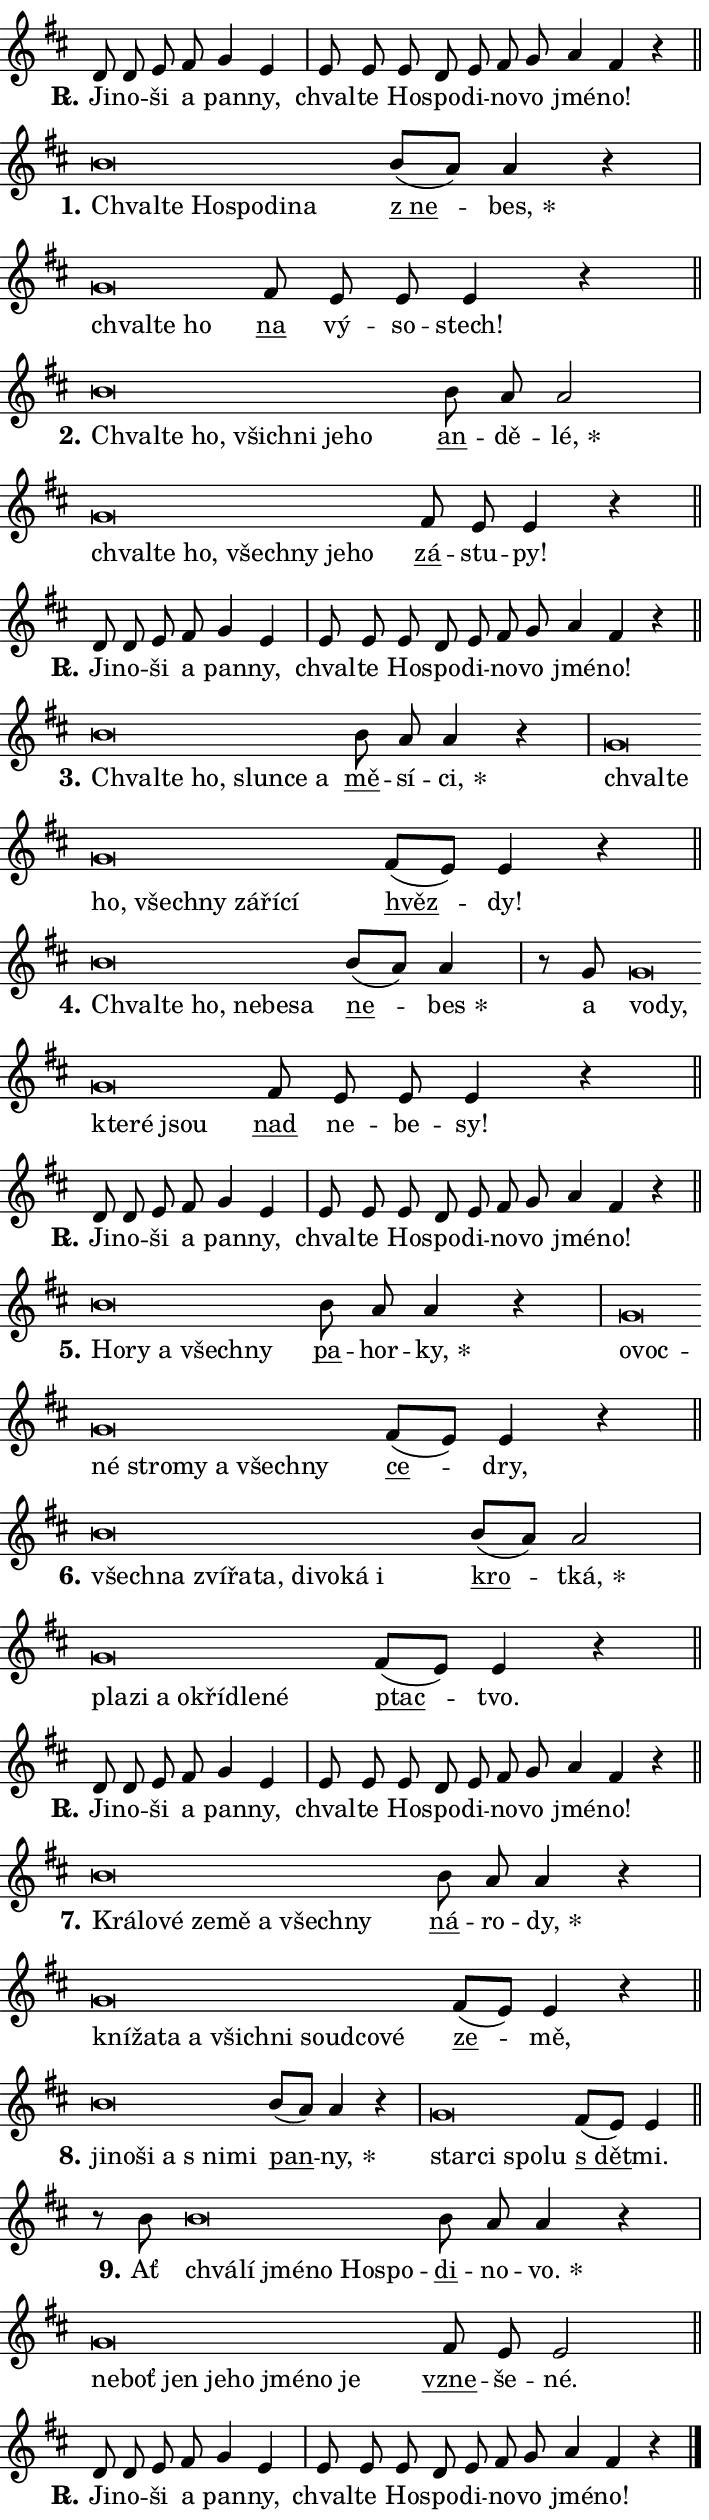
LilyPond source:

\version "2.24.0"
\header { tagline = "" }
\paper {
  indent = 0\cm
  top-margin = 0\cm
  right-margin = 0.13\cm % to fit lyric hyphens
  bottom-margin = 0\cm
  left-margin = 0\cm
  paper-width = 12\cm
  page-breaking = #ly:one-page-breaking
  system-system-spacing.basic-distance = #11
  score-system-spacing.basic-distance = #11
  ragged-last = ##f
}


%% Author: Thomas Morley
%% https://lists.gnu.org/archive/html/lilypond-user/2020-05/msg00002.html
#(define (line-position grob)
"Returns position of @var[grob} in current system:
   @code{'start}, if at first time-step
   @code{'end}, if at last time-step
   @code{'middle} otherwise
"
  (let* ((col (ly:item-get-column grob))
         (ln (ly:grob-object col 'left-neighbor))
         (rn (ly:grob-object col 'right-neighbor))
         (col-to-check-left (if (ly:grob? ln) ln col))
         (col-to-check-right (if (ly:grob? rn) rn col))
         (break-dir-left
           (and
             (ly:grob-property col-to-check-left 'non-musical #f)
             (ly:item-break-dir col-to-check-left)))
         (break-dir-right
           (and
             (ly:grob-property col-to-check-right 'non-musical #f)
             (ly:item-break-dir col-to-check-right))))
        (cond ((eqv? 1 break-dir-left) 'start)
              ((eqv? -1 break-dir-right) 'end)
              (else 'middle))))

#(define (tranparent-at-line-position vctor)
  (lambda (grob)
  "Relying on @code{line-position} select the relevant enry from @var{vctor}.
Used to determine transparency,"
    (case (line-position grob)
      ((end) (not (vector-ref vctor 0)))
      ((middle) (not (vector-ref vctor 1)))
      ((start) (not (vector-ref vctor 2))))))

noteHeadBreakVisibility =
#(define-music-function (break-visibility)(vector?)
"Makes @code{NoteHead}s transparent relying on @var{break-visibility}"
#{
  \override NoteHead.transparent =
    #(tranparent-at-line-position break-visibility)
#})

#(define delete-ledgers-for-transparent-note-heads
  (lambda (grob)
    "Reads whether a @code{NoteHead} is transparent.
If so this @code{NoteHead} is removed from @code{'note-heads} from
@var{grob}, which is supposed to be @code{LedgerLineSpanner}.
As a result ledgers are not printed for this @code{NoteHead}"
    (let* ((nhds-array (ly:grob-object grob 'note-heads))
           (nhds-list
             (if (ly:grob-array? nhds-array)
                 (ly:grob-array->list nhds-array)
                 '()))
           ;; Relies on the transparent-property being done before
           ;; Staff.LedgerLineSpanner.after-line-breaking is executed.
           ;; This is fragile ...
           (to-keep
             (remove
               (lambda (nhd)
                 (ly:grob-property nhd 'transparent #f))
               nhds-list)))
      ;; TODO find a better method to iterate over grob-arrays, similiar
      ;; to filter/remove etc for lists
      ;; For now rebuilt from scratch
      (set! (ly:grob-object grob 'note-heads)  '())
      (for-each
        (lambda (nhd)
          (ly:pointer-group-interface::add-grob grob 'note-heads nhd))
        to-keep))))

squashNotes = {
  \override NoteHead.X-extent = #'(-0.2 . 0.2)
  \override NoteHead.Y-extent = #'(-0.75 . 0)
  \override NoteHead.stencil =
    #(lambda (grob)
       (let ((pos (ly:grob-property grob 'staff-position)))
         (begin
           (if (< pos -7) (display "ERROR: Lower brevis then expected\n") (display ""))
           (if (<= pos -6) ly:text-interface::print ly:note-head::print))))
}
unSquashNotes = {
  \revert NoteHead.X-extent
  \revert NoteHead.Y-extent
  \revert NoteHead.stencil
}

hideNotes = \noteHeadBreakVisibility #begin-of-line-visible
unHideNotes = \noteHeadBreakVisibility #all-visible

% work-around for resetting accidentals
% https://lilypond.org/doc/v2.23/Documentation/notation/displaying-rhythms#unmetered-music
cadenzaMeasure = {
  \cadenzaOff
  \partial 1024 s1024
  \cadenzaOn
}

#(define-markup-command (accent layout props text) (markup?)
  "Underline accented syllable"
  (interpret-markup layout props
    #{\markup \override #'(offset . 4.3) \underline { #text }#}))

responsum = \markup \concat {
  "R" \hspace #-1.05 \path #0.1 #'((moveto 0 0.07) (lineto 0.9 0.8)) \hspace #0.05 "."
}

spaceSize = #0.6828661417322834 % exact space size for TeX Gyre Schola

\layout {
  \context {
    \Staff
    \remove "Time_signature_engraver"
    \override LedgerLineSpanner.after-line-breaking = #delete-ledgers-for-transparent-note-heads
  }
  \context {
    \Lyrics {
      \override LyricSpace.minimum-distance = \spaceSize
      \override LyricText.font-name = #"TeX Gyre Schola"
      \override LyricText.font-size = 1
      \override StanzaNumber.font-name = #"TeX Gyre Schola Bold"
      \override StanzaNumber.font-size = 1
    }
  }
  \context {
    \Score 
    \override NoteHead.text =
      #(lambda (grob) 
        (let ((pos (ly:grob-property grob 'staff-position)))
          #{\markup {
            \combine
              \halign #-0.55 \raise #(if (= pos -6) 0 0.5) \override #'(thickness . 2) \draw-line #'(3.2 . 0)
              \musicglyph "noteheads.sM1"
          }#}))
  }
}

% magnetic-lyrics.ily
%
%   written by
%     Jean Abou Samra <jean@abou-samra.fr>
%     Werner Lemberg <wl@gnu.org>
%
%   adapted by
%     Jiri Hon <jiri.hon@gmail.com>
%
% Version 2022-Apr-15

% https://www.mail-archive.com/lilypond-user@gnu.org/msg149350.html

#(define (Left_hyphen_pointer_engraver context)
   "Collect syllable-hyphen-syllable occurrences in lyrics and store
them in properties.  This engraver only looks to the left.  For
example, if the lyrics input is @code{foo -- bar}, it does the
following.

@itemize @bullet
@item
Set the @code{text} property of the @code{LyricHyphen} grob between
@q{foo} and @q{bar} to @code{foo}.

@item
Set the @code{left-hyphen} property of the @code{LyricText} grob with
text @q{foo} to the @code{LyricHyphen} grob between @q{foo} and
@q{bar}.
@end itemize

Use this auxiliary engraver in combination with the
@code{lyric-@/text::@/apply-@/magnetic-@/offset!} hook."
   (let ((hyphen #f)
         (text #f))
     (make-engraver
      (acknowledgers
       ((lyric-syllable-interface engraver grob source-engraver)
        (set! text grob)))
      (end-acknowledgers
       ((lyric-hyphen-interface engraver grob source-engraver)
        ;(when (not (grob::has-interface grob 'lyric-space-interface))
          (set! hyphen grob)));)
      ((stop-translation-timestep engraver)
       (when (and text hyphen)
         (ly:grob-set-object! text 'left-hyphen hyphen))
       (set! text #f)
       (set! hyphen #f)))))

#(define (lyric-text::apply-magnetic-offset! grob)
   "If the space between two syllables is less than the value in
property @code{LyricText@/.details@/.squash-threshold}, move the right
syllable to the left so that it gets concatenated with the left
syllable.

Use this function as a hook for
@code{LyricText@/.after-@/line-@/breaking} if the
@code{Left_@/hyphen_@/pointer_@/engraver} is active."
   (let ((hyphen (ly:grob-object grob 'left-hyphen #f)))
     (when hyphen
       (let ((left-text (ly:spanner-bound hyphen LEFT)))
         (when (grob::has-interface left-text 'lyric-syllable-interface)
           (let* ((common (ly:grob-common-refpoint grob left-text X))
                  (this-x-ext (ly:grob-extent grob common X))
                  (left-x-ext
                   (begin
                     ;; Trigger magnetism for left-text.
                     (ly:grob-property left-text 'after-line-breaking)
                     (ly:grob-extent left-text common X)))
                  ;; `delta` is the gap width between two syllables.
                  (delta (- (interval-start this-x-ext)
                            (interval-end left-x-ext)))
                  (details (ly:grob-property grob 'details))
                  (threshold (assoc-get 'squash-threshold details 0.2)))
             (when (< delta threshold)
               (let* (;; We have to manipulate the input text so that
                      ;; ligatures crossing syllable boundaries are not
                      ;; disabled.  For languages based on the Latin
                      ;; script this is essentially a beautification.
                      ;; However, for non-Western scripts it can be a
                      ;; necessity.
                      (lt (ly:grob-property left-text 'text))
                      (rt (ly:grob-property grob 'text))
                      (is-space (grob::has-interface hyphen 'lyric-space-interface))
                      (space (if is-space " " ""))
                      (extra-delta (if is-space spaceSize 0))
                      ;; Append new syllable.
                      (ltrt-space (if (and (string? lt) (string? rt))
                                (string-append lt space rt)
                                (make-concat-markup (list lt space rt))))
                      ;; Right-align `ltrt` to the right side.
                      (ltrt-space-markup (grob-interpret-markup
                               grob
                               (make-translate-markup
                                (cons (interval-length this-x-ext) 0)
                                (make-right-align-markup ltrt-space)))))
                 (begin
                   ;; Don't print `left-text`.
                   (ly:grob-set-property! left-text 'stencil #f)
                   ;; Set text and stencil (which holds all collected
                   ;; syllables so far) and shift it to the left.
                   (ly:grob-set-property! grob 'text ltrt-space)
                   (ly:grob-set-property! grob 'stencil ltrt-space-markup)
                   (ly:grob-translate-axis! grob (- (- delta extra-delta)) X))))))))))


#(define (lyric-hyphen::displace-bounds-first grob)
   ;; Make very sure this callback isn't triggered too early.
   (let ((left (ly:spanner-bound grob LEFT))
         (right (ly:spanner-bound grob RIGHT)))
     (ly:grob-property left 'after-line-breaking)
     (ly:grob-property right 'after-line-breaking)
     (ly:lyric-hyphen::print grob)))

squashThreshold = #0.4

\layout {
  \context {
    \Lyrics
    \consists #Left_hyphen_pointer_engraver
    \override LyricText.after-line-breaking =
      #lyric-text::apply-magnetic-offset!
    \override LyricHyphen.stencil = #lyric-hyphen::displace-bounds-first
    \override LyricText.details.squash-threshold = \squashThreshold
    \override LyricHyphen.minimum-distance = 0
    \override LyricHyphen.minimum-length = \squashThreshold
  }
}

squashText = \override LyricText.details.squash-threshold = 9999
unSquashText = \override LyricText.details.squash-threshold = \squashThreshold

leftText = \override LyricText.self-alignment-X = #LEFT
unLeftText = \revert LyricText.self-alignment-X

starOffset = #(lambda (grob) 
                (let ((x_offset (ly:self-alignment-interface::aligned-on-x-parent grob)))
                  (if (= x_offset 0) 0 (+ x_offset 1.2))))

star = #(define-music-function (syllable)(string?)
"Append star separator at the end of a syllable"
#{
  \once \override LyricText.X-offset = #starOffset
  \lyricmode { \markup {
    #syllable
    \override #'((font-name . "TeX Gyre Schola Bold")) \hspace #0.2 \lower #0.65 \larger "*"
  } }
#})

starAccent = #(define-music-function (syllable)(string?)
"Append star separator at the end of a syllable and make accent"
#{
  \once \override LyricText.X-offset = #starOffset
  \lyricmode { \markup {
    \accent #syllable
    \override #'((font-name . "TeX Gyre Schola Bold")) \hspace #0.2 \lower #0.65 \larger "*"
  } }
#})

breath = #(define-music-function (syllable)(string?)
"Append breathing indicator at the end of a syllable"
#{
  \lyricmode { \markup { #syllable "+" } }
#})

optionalBreath = #(define-music-function (syllable)(string?)
"Append optional breathing indicator at the end of a syllable"
#{
  \lyricmode { \markup { #syllable "(+)" } }
#})


\score {
    <<
        \new Voice = "melody" { \cadenzaOn \key d \major \relative { d'8 d e fis g4 e \cadenzaMeasure \bar "|" e8 e \bar "" e d e \bar "" fis g \bar "" a4 fis r \cadenzaMeasure \bar "||" \break } }
        \new Lyrics \lyricsto "melody" { \lyricmode { \set stanza = \responsum
Ji -- no -- ši a pan -- ny, chval -- te Ho -- spo -- di -- no -- vo jmé -- no! } }
    >>
    \layout {}
}

\score {
    <<
        \new Voice = "melody" { \cadenzaOn \key d \major \relative { \squashNotes b'\breve*1/16 \hideNotes \breve*1/16 \bar "" \breve*1/16 \bar "" \breve*1/16 \bar "" \breve*1/16 \breve*1/16 \bar "" \unHideNotes \unSquashNotes \bar "" b8[( a)] a4 r \cadenzaMeasure \bar "|" \squashNotes g\breve*1/16 \hideNotes \breve*1/16 \breve*1/16 \bar "" \unHideNotes \unSquashNotes \bar "" fis8 e e e4 r \cadenzaMeasure \bar "||" \break } }
        \new Lyrics \lyricsto "melody" { \lyricmode { \set stanza = "1."
\leftText Chval -- \squashText te Ho -- spo -- di -- na \unLeftText \unSquashText \markup \accent "z ne" -- \star bes, \leftText chval -- \squashText te ho \unLeftText \unSquashText \markup \accent na vý -- so -- stech! } }
    >>
    \layout {}
}

\score {
    <<
        \new Voice = "melody" { \cadenzaOn \key d \major \relative { \squashNotes b'\breve*1/16 \hideNotes \breve*1/16 \bar "" \breve*1/16 \bar "" \breve*1/16 \bar "" \breve*1/16 \bar "" \breve*1/16 \breve*1/16 \bar "" \unHideNotes \unSquashNotes \bar "" b8 a a2 \cadenzaMeasure \bar "|" \squashNotes g\breve*1/16 \hideNotes \breve*1/16 \bar "" \breve*1/16 \bar "" \breve*1/16 \bar "" \breve*1/16 \bar "" \breve*1/16 \breve*1/16 \bar "" \unHideNotes \unSquashNotes \bar "" fis8 e e4 r \cadenzaMeasure \bar "||" \break } }
        \new Lyrics \lyricsto "melody" { \lyricmode { \set stanza = "2."
\leftText Chval -- \squashText te ho, všich -- ni je -- ho \unLeftText \unSquashText \markup \accent an -- dě -- \star lé, \leftText chval -- \squashText te ho, všech -- ny je -- ho \unLeftText \unSquashText \markup \accent zá -- stu -- py! } }
    >>
    \layout {}
}

\score {
    <<
        \new Voice = "melody" { \cadenzaOn \key d \major \relative { d'8 d e fis g4 e \cadenzaMeasure \bar "|" e8 e \bar "" e d e \bar "" fis g \bar "" a4 fis r \cadenzaMeasure \bar "||" \break } }
        \new Lyrics \lyricsto "melody" { \lyricmode { \set stanza = \responsum
Ji -- no -- ši a pan -- ny, chval -- te Ho -- spo -- di -- no -- vo jmé -- no! } }
    >>
    \layout {}
}

\score {
    <<
        \new Voice = "melody" { \cadenzaOn \key d \major \relative { \squashNotes b'\breve*1/16 \hideNotes \breve*1/16 \bar "" \breve*1/16 \bar "" \breve*1/16 \bar "" \breve*1/16 \breve*1/16 \bar "" \unHideNotes \unSquashNotes \bar "" b8 a a4 r \cadenzaMeasure \bar "|" \squashNotes g\breve*1/16 \hideNotes \breve*1/16 \bar "" \breve*1/16 \bar "" \breve*1/16 \bar "" \breve*1/16 \bar "" \breve*1/16 \bar "" \breve*1/16 \breve*1/16 \bar "" \unHideNotes \unSquashNotes \bar "" fis8[( e)] e4 r \cadenzaMeasure \bar "||" \break } }
        \new Lyrics \lyricsto "melody" { \lyricmode { \set stanza = "3."
\leftText Chval -- \squashText te ho, slun -- ce a \unLeftText \unSquashText \markup \accent mě -- sí -- \star ci, \leftText chval -- \squashText te ho, všech -- ny zá -- ří -- cí \unLeftText \unSquashText \markup \accent hvěz -- dy! } }
    >>
    \layout {}
}

\score {
    <<
        \new Voice = "melody" { \cadenzaOn \key d \major \relative { \squashNotes b'\breve*1/16 \hideNotes \breve*1/16 \bar "" \breve*1/16 \bar "" \breve*1/16 \bar "" \breve*1/16 \breve*1/16 \bar "" \unHideNotes \unSquashNotes \bar "" b8[( a)] a4 \cadenzaMeasure \bar "|" r8 g8 \squashNotes g\breve*1/16 \hideNotes \breve*1/16 \bar "" \breve*1/16 \bar "" \breve*1/16 \breve*1/16 \bar "" \unHideNotes \unSquashNotes \bar "" fis8 e e e4 r \cadenzaMeasure \bar "||" \break } }
        \new Lyrics \lyricsto "melody" { \lyricmode { \set stanza = "4."
\leftText Chval -- \squashText te ho, ne -- be -- sa \unLeftText \unSquashText \markup \accent ne -- \star bes a \leftText vo -- \squashText dy, kte -- ré jsou \unLeftText \unSquashText \markup \accent nad ne -- be -- sy! } }
    >>
    \layout {}
}

\score {
    <<
        \new Voice = "melody" { \cadenzaOn \key d \major \relative { d'8 d e fis g4 e \cadenzaMeasure \bar "|" e8 e \bar "" e d e \bar "" fis g \bar "" a4 fis r \cadenzaMeasure \bar "||" \break } }
        \new Lyrics \lyricsto "melody" { \lyricmode { \set stanza = \responsum
Ji -- no -- ši a pan -- ny, chval -- te Ho -- spo -- di -- no -- vo jmé -- no! } }
    >>
    \layout {}
}

\score {
    <<
        \new Voice = "melody" { \cadenzaOn \key d \major \relative { \squashNotes b'\breve*1/16 \hideNotes \breve*1/16 \bar "" \breve*1/16 \bar "" \breve*1/16 \breve*1/16 \bar "" \unHideNotes \unSquashNotes \bar "" b8 a a4 r \cadenzaMeasure \bar "|" \squashNotes g\breve*1/16 \hideNotes \breve*1/16 \bar "" \breve*1/16 \bar "" \breve*1/16 \bar "" \breve*1/16 \bar "" \breve*1/16 \bar "" \breve*1/16 \breve*1/16 \bar "" \unHideNotes \unSquashNotes \bar "" fis8[( e)] e4 r \cadenzaMeasure \bar "||" \break } }
        \new Lyrics \lyricsto "melody" { \lyricmode { \set stanza = "5."
\leftText Ho -- \squashText ry a všech -- ny \unLeftText \unSquashText \markup \accent pa -- hor -- \star ky, \leftText o -- \squashText voc -- né stro -- my a všech -- ny \unLeftText \unSquashText \markup \accent ce -- dry, } }
    >>
    \layout {}
}

\score {
    <<
        \new Voice = "melody" { \cadenzaOn \key d \major \relative { \squashNotes b'\breve*1/16 \hideNotes \breve*1/16 \bar "" \breve*1/16 \bar "" \breve*1/16 \bar "" \breve*1/16 \bar "" \breve*1/16 \bar "" \breve*1/16 \bar "" \breve*1/16 \breve*1/16 \bar "" \unHideNotes \unSquashNotes \bar "" b8[( a)] a2 \cadenzaMeasure \bar "|" \squashNotes g\breve*1/16 \hideNotes \breve*1/16 \bar "" \breve*1/16 \bar "" \breve*1/16 \bar "" \breve*1/16 \breve*1/16 \bar "" \unHideNotes \unSquashNotes \bar "" fis8[( e)] e4 r \cadenzaMeasure \bar "||" \break } }
        \new Lyrics \lyricsto "melody" { \lyricmode { \set stanza = "6."
\leftText všech -- \squashText na zví -- řa -- ta, di -- vo -- ká i \unLeftText \unSquashText \markup \accent kro -- \star tká, \leftText pla -- \squashText zi a okří -- dle -- né \unLeftText \unSquashText \markup \accent ptac -- tvo. } }
    >>
    \layout {}
}

\score {
    <<
        \new Voice = "melody" { \cadenzaOn \key d \major \relative { d'8 d e fis g4 e \cadenzaMeasure \bar "|" e8 e \bar "" e d e \bar "" fis g \bar "" a4 fis r \cadenzaMeasure \bar "||" \break } }
        \new Lyrics \lyricsto "melody" { \lyricmode { \set stanza = \responsum
Ji -- no -- ši a pan -- ny, chval -- te Ho -- spo -- di -- no -- vo jmé -- no! } }
    >>
    \layout {}
}

\score {
    <<
        \new Voice = "melody" { \cadenzaOn \key d \major \relative { \squashNotes b'\breve*1/16 \hideNotes \breve*1/16 \bar "" \breve*1/16 \bar "" \breve*1/16 \bar "" \breve*1/16 \bar "" \breve*1/16 \bar "" \breve*1/16 \breve*1/16 \bar "" \unHideNotes \unSquashNotes \bar "" b8 a a4 r \cadenzaMeasure \bar "|" \squashNotes g\breve*1/16 \hideNotes \breve*1/16 \bar "" \breve*1/16 \bar "" \breve*1/16 \bar "" \breve*1/16 \bar "" \breve*1/16 \bar "" \breve*1/16 \bar "" \breve*1/16 \breve*1/16 \bar "" \unHideNotes \unSquashNotes \bar "" fis8[( e)] e4 r \cadenzaMeasure \bar "||" \break } }
        \new Lyrics \lyricsto "melody" { \lyricmode { \set stanza = "7."
\leftText Krá -- \squashText lo -- vé ze -- mě a všech -- ny \unLeftText \unSquashText \markup \accent ná -- ro -- \star dy, \leftText kní -- \squashText ža -- ta a všich -- ni soud -- co -- vé \unLeftText \unSquashText \markup \accent ze -- mě, } }
    >>
    \layout {}
}

\score {
    <<
        \new Voice = "melody" { \cadenzaOn \key d \major \relative { \squashNotes b'\breve*1/16 \hideNotes \breve*1/16 \bar "" \breve*1/16 \bar "" \breve*1/16 \bar "" \breve*1/16 \breve*1/16 \bar "" \unHideNotes \unSquashNotes \bar "" b8[( a)] a4 r \cadenzaMeasure \bar "|" \squashNotes g\breve*1/16 \hideNotes \breve*1/16 \bar "" \breve*1/16 \breve*1/16 \bar "" \unHideNotes \unSquashNotes \bar "" fis8[( e)] e4 \cadenzaMeasure \bar "||" \break } }
        \new Lyrics \lyricsto "melody" { \lyricmode { \set stanza = "8."
\leftText ji -- \squashText no -- ši a "s ni" -- mi \unLeftText \unSquashText \markup \accent pan -- \star ny, \leftText star -- \squashText ci spo -- lu \unLeftText \unSquashText \markup \accent "s dět" -- mi. } }
    >>
    \layout {}
}

\score {
    <<
        \new Voice = "melody" { \cadenzaOn \key d \major \relative { r8 b'8 \squashNotes b\breve*1/16 \hideNotes \breve*1/16 \bar "" \breve*1/16 \bar "" \breve*1/16 \bar "" \breve*1/16 \breve*1/16 \bar "" \unHideNotes \unSquashNotes \bar "" b8 a a4 r \cadenzaMeasure \bar "|" \squashNotes g\breve*1/16 \hideNotes \breve*1/16 \bar "" \breve*1/16 \bar "" \breve*1/16 \bar "" \breve*1/16 \bar "" \breve*1/16 \bar "" \breve*1/16 \breve*1/16 \bar "" \unHideNotes \unSquashNotes \bar "" fis8 e e2 \cadenzaMeasure \bar "||" \break } }
        \new Lyrics \lyricsto "melody" { \lyricmode { \set stanza = "9."
Ať \leftText chvá -- \squashText lí jmé -- no Ho -- spo -- \unLeftText \unSquashText \markup \accent di -- no -- \star vo. \leftText ne -- \squashText boť jen je -- ho jmé -- no je \unLeftText \unSquashText \markup \accent vzne -- še -- né. } }
    >>
    \layout {}
}

\score {
    <<
        \new Voice = "melody" { \cadenzaOn \key d \major \relative { d'8 d e fis g4 e \cadenzaMeasure \bar "|" e8 e \bar "" e d e \bar "" fis g \bar "" a4 fis r \cadenzaMeasure \bar "||" \break } \bar "|." }
        \new Lyrics \lyricsto "melody" { \lyricmode { \set stanza = \responsum
Ji -- no -- ši a pan -- ny, chval -- te Ho -- spo -- di -- no -- vo jmé -- no! } }
    >>
    \layout {}
}
